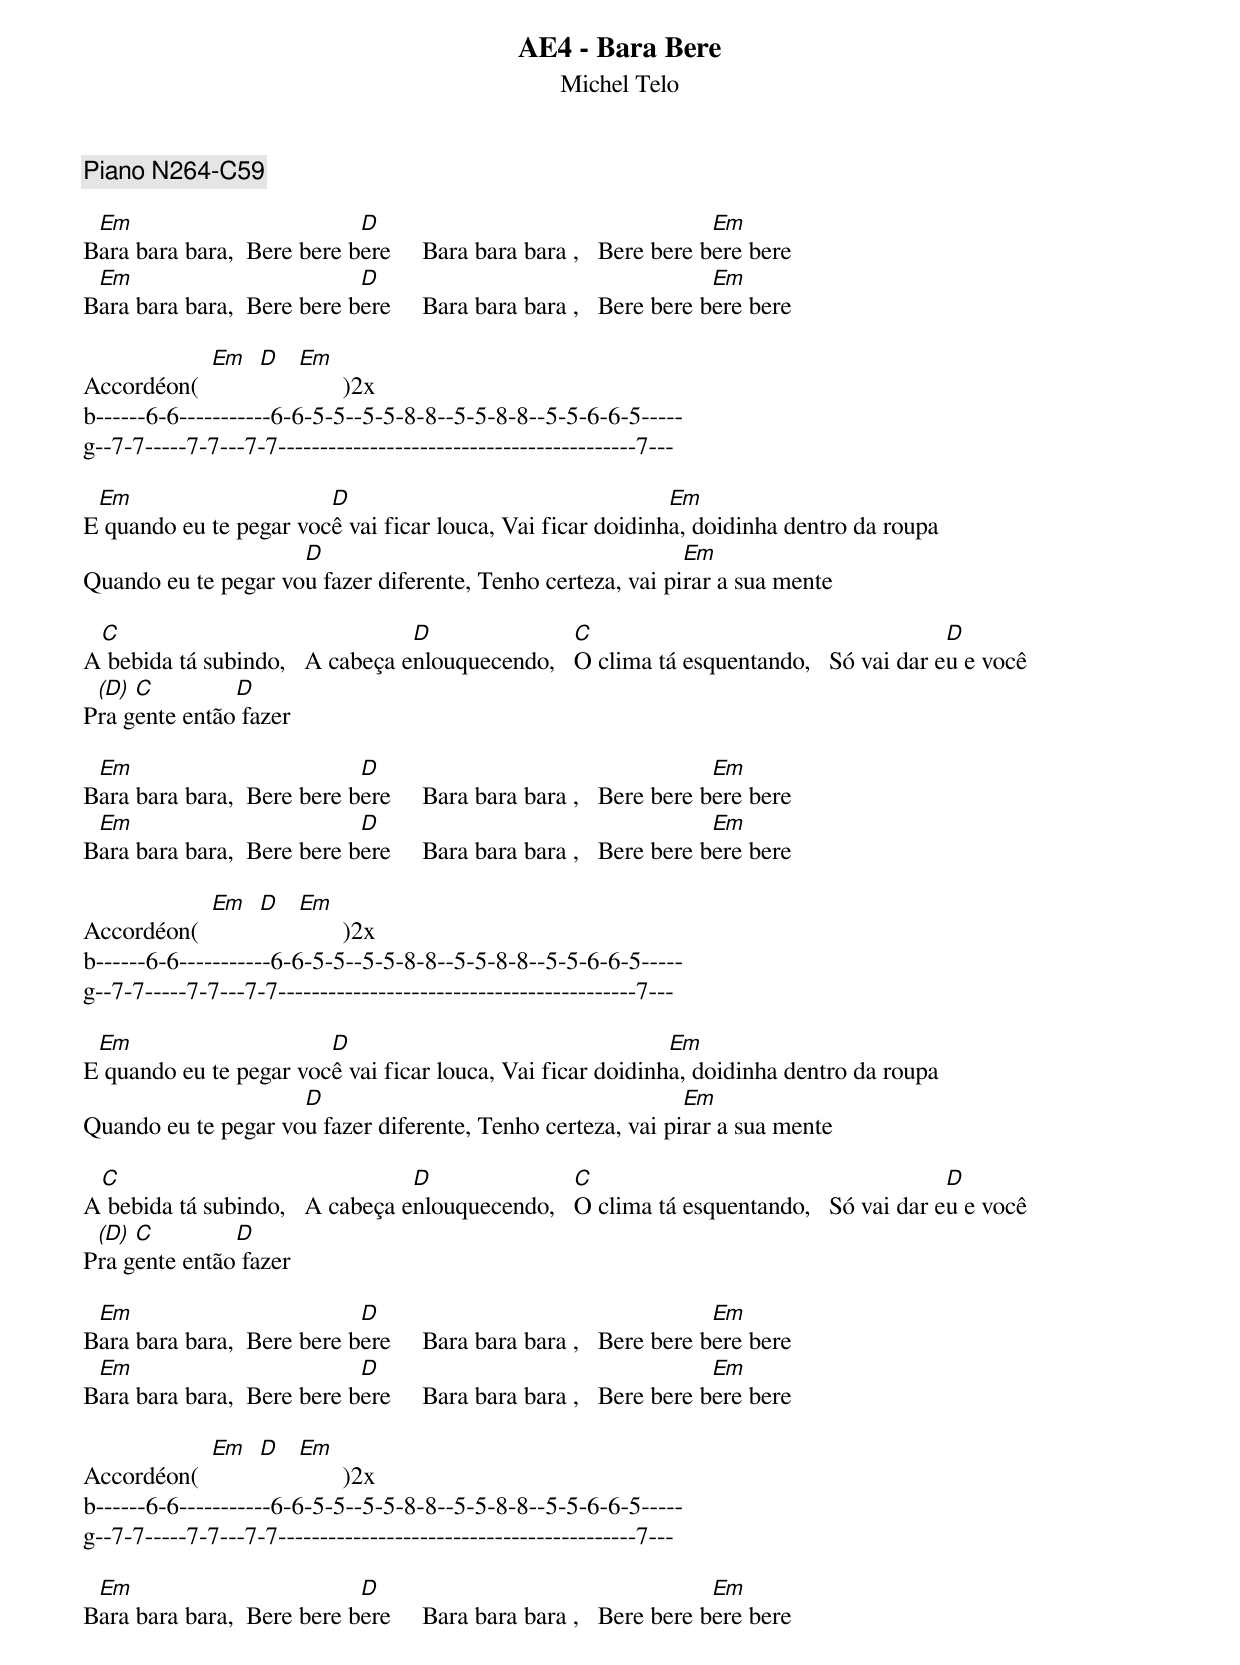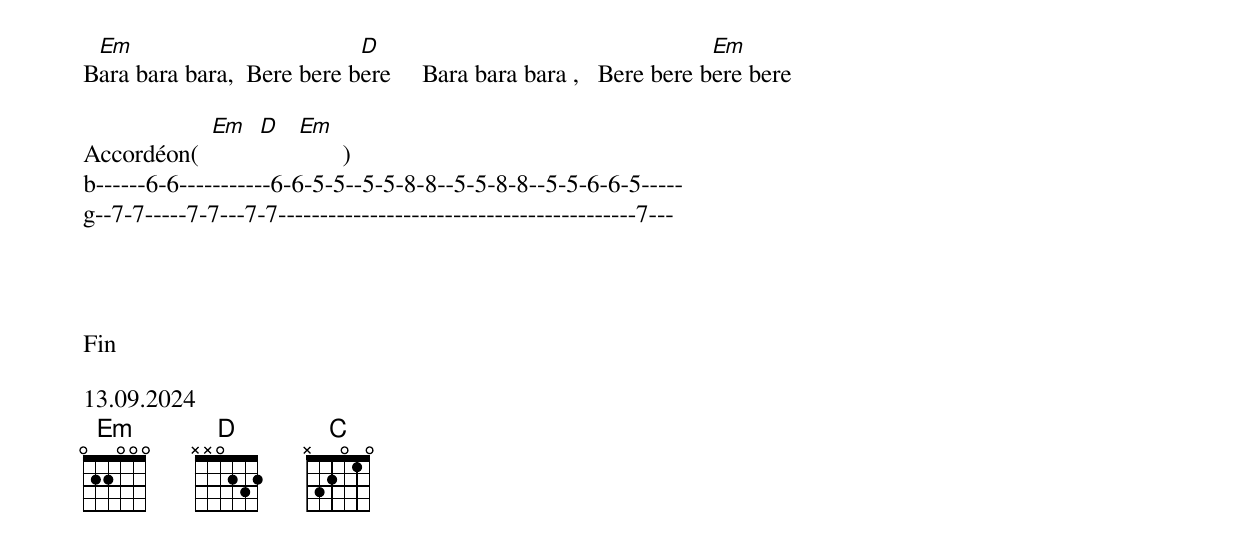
{title: AE4 - Bara Bere}
{subtitle: Michel Telo }
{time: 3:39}
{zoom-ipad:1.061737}
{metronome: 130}

{c:Piano N264-C59}

B[Em]ara bara bara,  Bere bere b[D]ere     Bara bara bara ,   Bere bere b[Em]ere bere
B[Em]ara bara bara,  Bere bere b[D]ere     Bara bara bara ,   Bere bere b[Em]ere bere

Accordéon(  [Em]  [D]   [Em]       )2x
b------6-6-----------6-6-5-5--5-5-8-8--5-5-8-8--5-5-6-6-5-----
g--7-7-----7-7---7-7-------------------------------------------7---

E[Em] quando eu te pegar voc[D]ê vai ficar louca, Vai ficar doidinh[Em]a, doidinha dentro da roupa
Quando eu te pegar vo[D]u fazer diferente, Tenho certeza, vai pi[Em]rar a sua mente

A[C] bebida tá subindo,   A cabeça e[D]nlouquecendo,   [C]O clima tá esquentando,   Só vai dar e[D]u e você
P[(D)]ra g[C]ente então[D] fazer

B[Em]ara bara bara,  Bere bere b[D]ere     Bara bara bara ,   Bere bere b[Em]ere bere
B[Em]ara bara bara,  Bere bere b[D]ere     Bara bara bara ,   Bere bere b[Em]ere bere

Accordéon(  [Em]  [D]   [Em]       )2x
b------6-6-----------6-6-5-5--5-5-8-8--5-5-8-8--5-5-6-6-5-----
g--7-7-----7-7---7-7-------------------------------------------7---

E[Em] quando eu te pegar voc[D]ê vai ficar louca, Vai ficar doidinh[Em]a, doidinha dentro da roupa
Quando eu te pegar vo[D]u fazer diferente, Tenho certeza, vai pi[Em]rar a sua mente

A[C] bebida tá subindo,   A cabeça e[D]nlouquecendo,   [C]O clima tá esquentando,   Só vai dar e[D]u e você
P[(D)]ra g[C]ente então[D] fazer

B[Em]ara bara bara,  Bere bere b[D]ere     Bara bara bara ,   Bere bere b[Em]ere bere
B[Em]ara bara bara,  Bere bere b[D]ere     Bara bara bara ,   Bere bere b[Em]ere bere

Accordéon(  [Em]  [D]   [Em]       )2x
b------6-6-----------6-6-5-5--5-5-8-8--5-5-8-8--5-5-6-6-5-----
g--7-7-----7-7---7-7-------------------------------------------7---

B[Em]ara bara bara,  Bere bere b[D]ere     Bara bara bara ,   Bere bere b[Em]ere bere
B[Em]ara bara bara,  Bere bere b[D]ere     Bara bara bara ,   Bere bere b[Em]ere bere

Accordéon(  [Em]  [D]   [Em]       )
b------6-6-----------6-6-5-5--5-5-8-8--5-5-8-8--5-5-6-6-5-----
g--7-7-----7-7---7-7-------------------------------------------7---




Fin

13.09.2024
